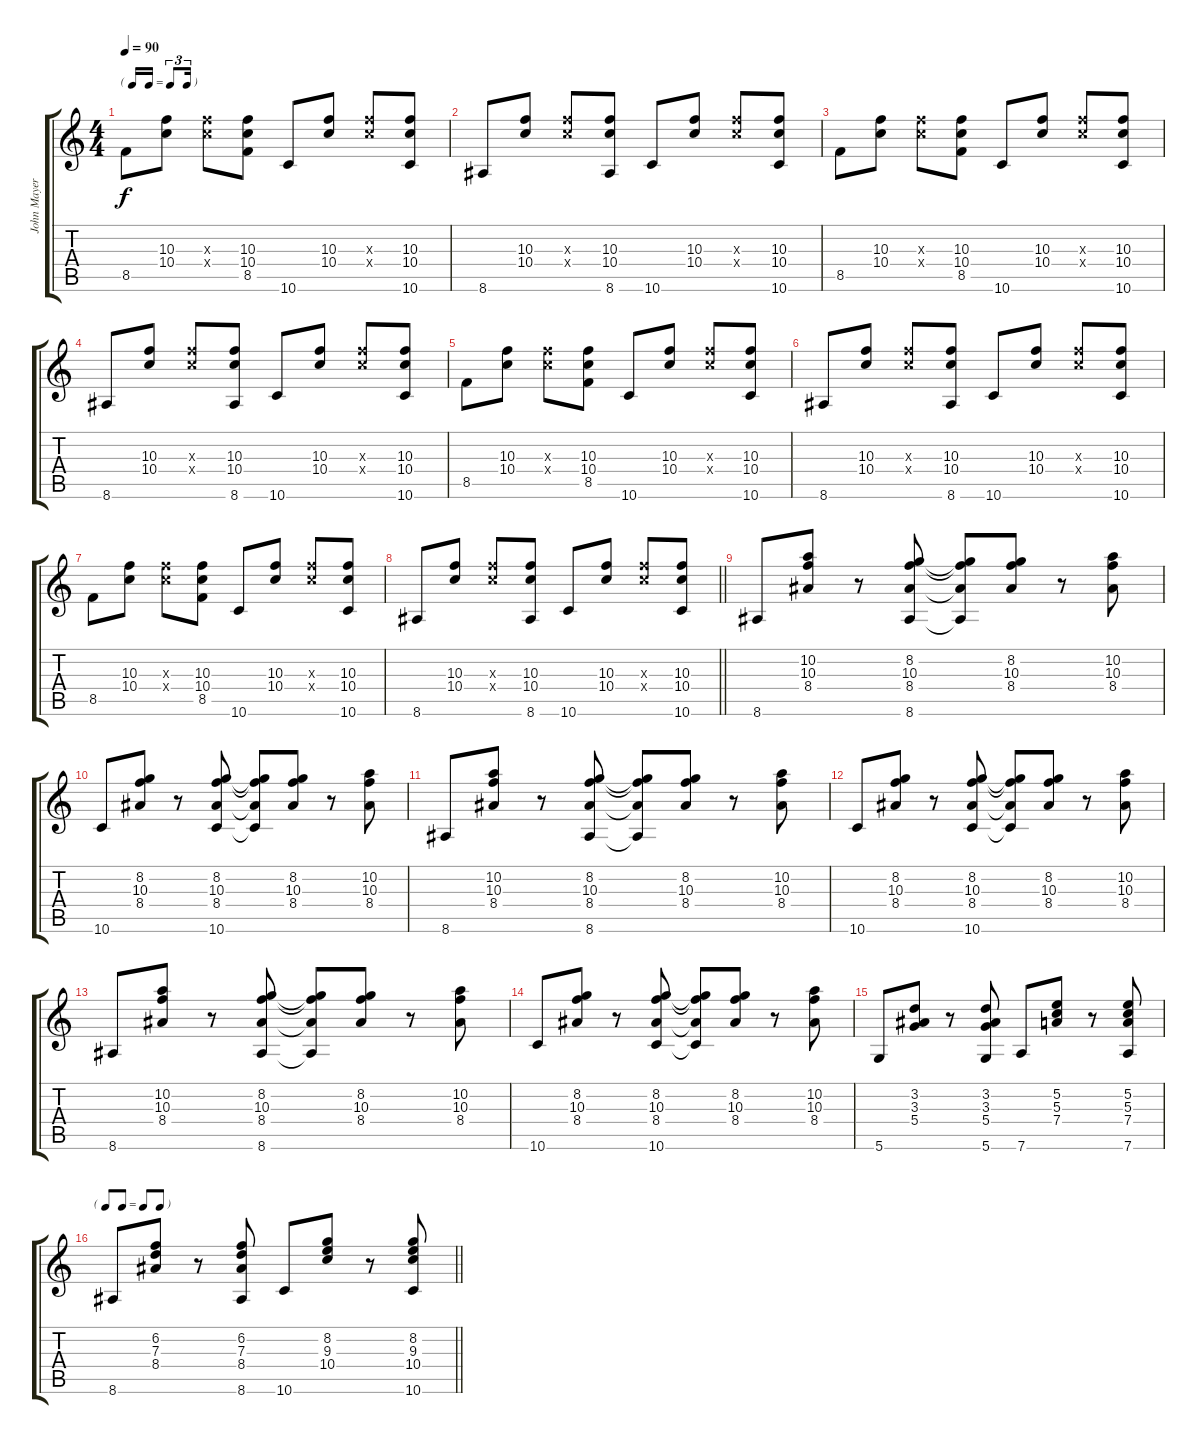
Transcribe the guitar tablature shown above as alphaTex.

\track ("John Mayer" "John Mayer") {instrument acousticguitarsteel}
\staff {score tabs}
\tuning (E4 B3 G3 D3 A2 D2) {hide}
\ts (4 4)
\tf triplet16th
\tempo 90
\clef g2
\ks c
8.5.8{dy f} (10.3 10.4).8 (10.3{x} 10.4{x}).8 (10.3 10.4 8.5).8 10.6.8 (10.3 10.4).8 (10.3{x} 10.4{x}).8 (10.3 10.4 10.6).8 |
8.6.8 (10.3 10.4).8 (10.3{x} 10.4{x}).8 (10.3 10.4 8.6).8 10.6.8 (10.3 10.4).8 (10.3{x} 10.4{x}).8 (10.3 10.4 10.6).8 |
8.5.8 (10.3 10.4).8 (10.3{x} 10.4{x}).8 (10.3 10.4 8.5).8 10.6.8 (10.3 10.4).8 (10.3{x} 10.4{x}).8 (10.3 10.4 10.6).8 |
8.6.8 (10.3 10.4).8 (10.3{x} 10.4{x}).8 (10.3 10.4 8.6).8 10.6.8 (10.3 10.4).8 (10.3{x} 10.4{x}).8 (10.3 10.4 10.6).8 |
8.5.8 (10.3 10.4).8 (10.3{x} 10.4{x}).8 (10.3 10.4 8.5).8 10.6.8 (10.3 10.4).8 (10.3{x} 10.4{x}).8 (10.3 10.4 10.6).8 |
8.6.8 (10.3 10.4).8 (10.3{x} 10.4{x}).8 (10.3 10.4 8.6).8 10.6.8 (10.3 10.4).8 (10.3{x} 10.4{x}).8 (10.3 10.4 10.6).8 |
8.5.8 (10.3 10.4).8 (10.3{x} 10.4{x}).8 (10.3 10.4 8.5).8 10.6.8 (10.3 10.4).8 (10.3{x} 10.4{x}).8 (10.3 10.4 10.6).8 |
\barLineRight lightlight
8.6.8 (10.3 10.4).8 (10.3{x} 10.4{x}).8 (10.3 10.4 8.6).8 10.6.8 (10.3 10.4).8 (10.3{x} 10.4{x}).8 (10.3 10.4 10.6).8 |
8.6.8 (10.2 10.3 8.4).8 r.8 (8.2 10.3 8.4 8.6).8 (8.2{t} 10.3{t} 8.4{t} 8.6{t}).8 (8.2 10.3 8.4).8 r.8 (10.2 10.3 8.4).8 |
10.6.8 (8.2 10.3 8.4).8 r.8 (8.2 10.3 8.4 10.6).8 (8.2{t} 10.3{t} 8.4{t} 10.6{t}).8 (8.2 10.3 8.4).8 r.8 (10.2 10.3 8.4).8 |
8.6.8 (10.2 10.3 8.4).8 r.8 (8.2 10.3 8.4 8.6).8 (8.2{t} 10.3{t} 8.4{t} 8.6{t}).8 (8.2 10.3 8.4).8 r.8 (10.2 10.3 8.4).8 |
10.6.8 (8.2 10.3 8.4).8 r.8 (8.2 10.3 8.4 10.6).8 (8.2{t} 10.3{t} 8.4{t} 10.6{t}).8 (8.2 10.3 8.4).8 r.8 (10.2 10.3 8.4).8 |
8.6.8 (10.2 10.3 8.4).8 r.8 (8.2 10.3 8.4 8.6).8 (8.2{t} 10.3{t} 8.4{t} 8.6{t}).8 (8.2 10.3 8.4).8 r.8 (10.2 10.3 8.4).8 |
10.6.8 (8.2 10.3 8.4).8 r.8 (8.2 10.3 8.4 10.6).8 (8.2{t} 10.3{t} 8.4{t} 10.6{t}).8 (8.2 10.3 8.4).8 r.8 (10.2 10.3 8.4).8 |
5.6.8 (3.2 3.3 5.4).8 r.8 (3.2 3.3 5.4 5.6).8 7.6.8 (5.2 5.3 7.4).8 r.8 (5.2 5.3 7.4 7.6).8 |
\tf none
\barLineRight lightlight
8.6.8 (6.2 7.3 8.4).8 r.8 (6.2 7.3 8.4 8.6).8 10.6.8 (8.2 9.3 10.4).8 r.8 (8.2 9.3 10.4 10.6).8
